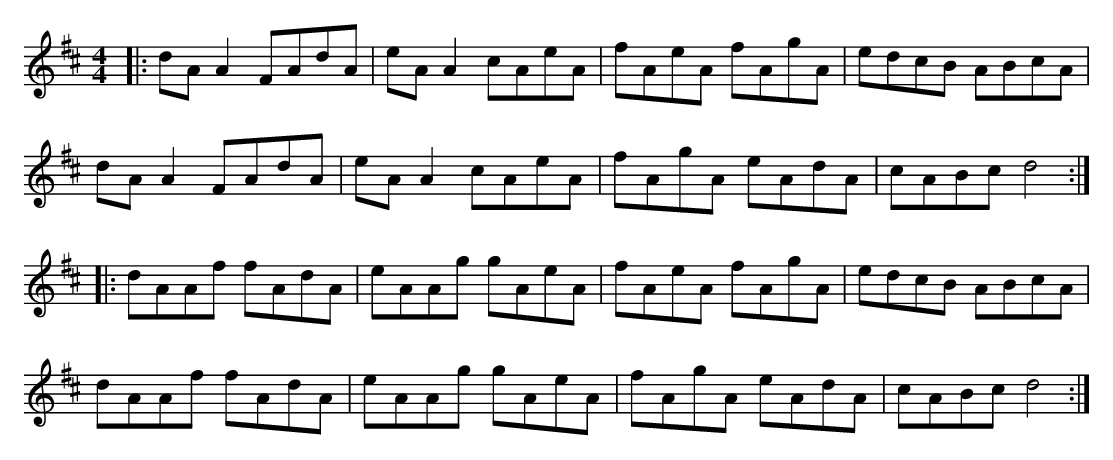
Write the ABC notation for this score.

X:1
M:4/4
K:D
|:dA A2 FAdA|eA A2 cAeA|fAeA fAgA|edcB ABcA|
dA A2 FAdA|eA A2 cAeA|fAgA eAdA|cABc d4:|
|:dAAf fAdA|eAAg gAeA|fAeA fAgA|edcB ABcA|
dAAf fAdA|eAAg gAeA|fAgA eAdA|cABc d4:|
